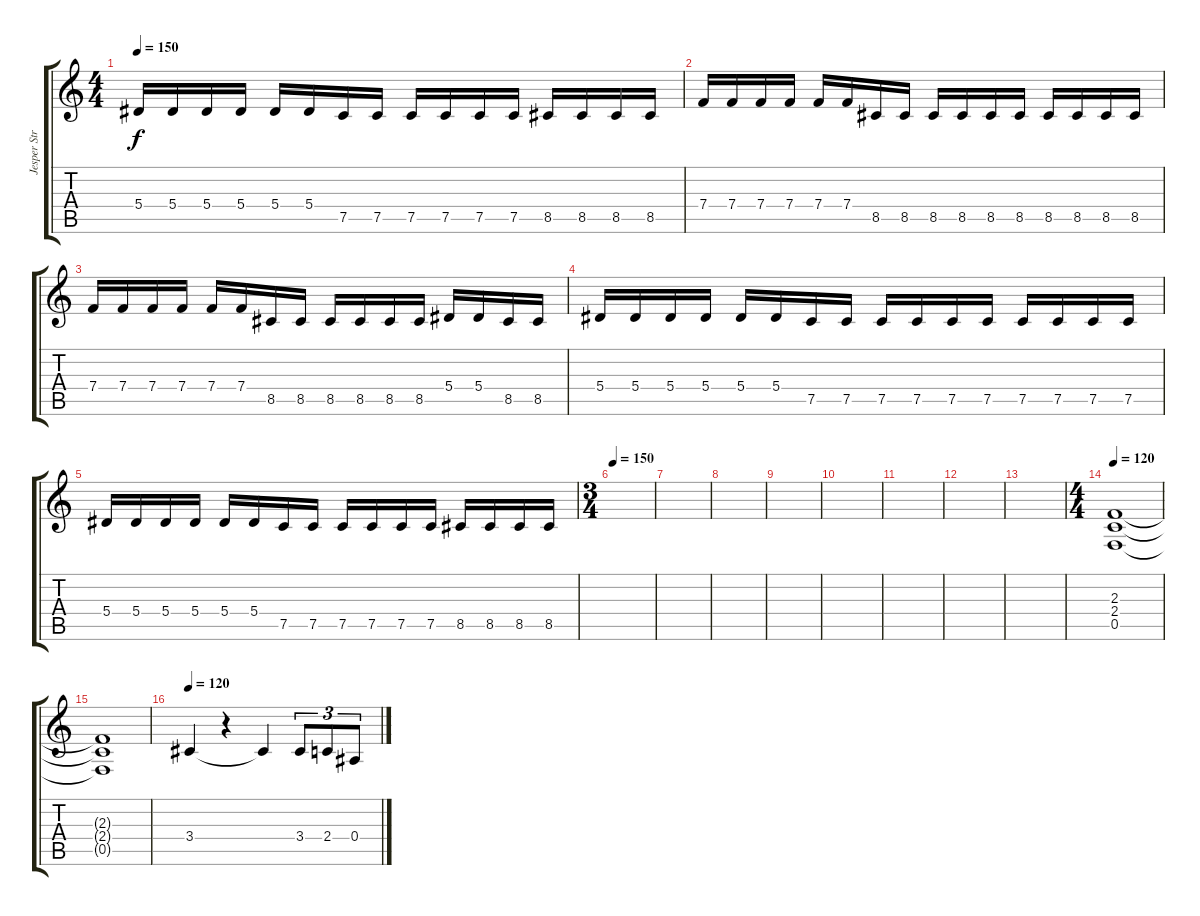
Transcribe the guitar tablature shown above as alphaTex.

\track ("Jesper Strömblad" "Jesper Str") {instrument distortionguitar}
\staff {score tabs}
\tuning (C4 G3 Eb3 Bb2 F2 C2) {hide}
\ts (4 4)
\tempo 150
\clef g2
\ks c
5.4.16{dy f} 5.4.16 5.4.16 5.4.16 5.4.16 5.4.16 7.5.16 7.5.16 7.5.16 7.5.16 7.5.16 7.5.16 8.5.16 8.5.16 8.5.16 8.5.16 |
7.4.16 7.4.16 7.4.16 7.4.16 7.4.16 7.4.16 8.5.16 8.5.16 8.5.16 8.5.16 8.5.16 8.5.16 8.5.16 8.5.16 8.5.16 8.5.16 |
7.4.16 7.4.16 7.4.16 7.4.16 7.4.16 7.4.16 8.5.16 8.5.16 8.5.16 8.5.16 8.5.16 8.5.16 5.4.16 5.4.16 8.5.16 8.5.16 |
5.4.16 5.4.16 5.4.16 5.4.16 5.4.16 5.4.16 7.5.16 7.5.16 7.5.16 7.5.16 7.5.16 7.5.16 7.5.16 7.5.16 7.5.16 7.5.16 |
5.4.16 5.4.16 5.4.16 5.4.16 5.4.16 5.4.16 7.5.16 7.5.16 7.5.16 7.5.16 7.5.16 7.5.16 8.5.16 8.5.16 8.5.16 8.5.16 |
\ts (3 4)
\tempo 150
|
|
|
|
|
|
|
|
\ts (4 4)
\tempo 115
\tempo 120
(2.3 2.4 0.5).1 |
(2.3{t} 2.4{t} 0.5{t}).1 |
\tempo 115
\tempo 120
3.4.4 r.4 3.4{t}.4 3.4.8{tu (3 2)} 2.4.8{tu (3 2)} 0.4.8{tu (3 2)}
